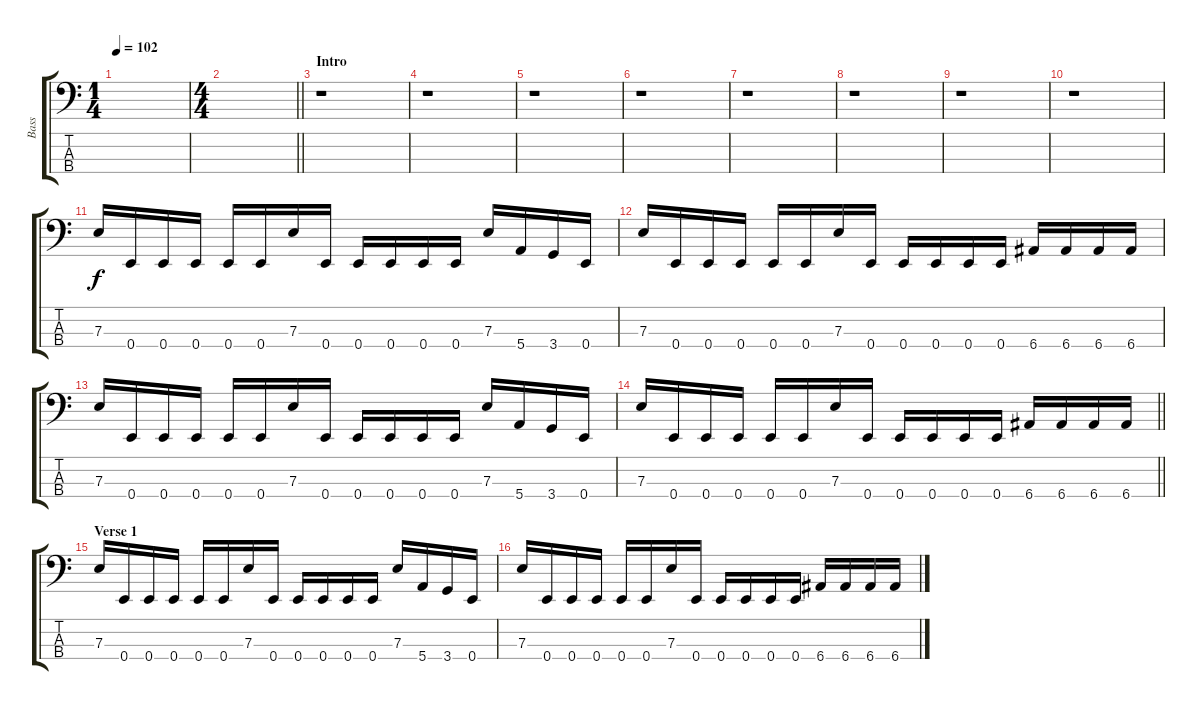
\track ("Bass" "Bass") {instrument electricbassfinger}
\staff {score tabs}
\tuning (G2 D2 A1 E1) {hide}
\ts (1 4)
\tempo 102
\clef f4
\ks c
|
\ts (4 4)
\barLineRight lightlight
|
\section ("" "Intro")
r.1 |
r.1 |
r.1 |
r.1 |
r.1 |
r.1 |
r.1 |
r.1 |
7.3.16 0.4.16 0.4.16 0.4.16 0.4.16 0.4.16 7.3.16 0.4.16 0.4.16 0.4.16 0.4.16 0.4.16 7.3.16 5.4.16 3.4.16 0.4.16 |
7.3.16 0.4.16 0.4.16 0.4.16 0.4.16 0.4.16 7.3.16 0.4.16 0.4.16 0.4.16 0.4.16 0.4.16 6.4.16 6.4.16 6.4.16 6.4.16 |
7.3.16 0.4.16 0.4.16 0.4.16 0.4.16 0.4.16 7.3.16 0.4.16 0.4.16 0.4.16 0.4.16 0.4.16 7.3.16 5.4.16 3.4.16 0.4.16 |
\barLineRight lightlight
7.3.16 0.4.16 0.4.16 0.4.16 0.4.16 0.4.16 7.3.16 0.4.16 0.4.16 0.4.16 0.4.16 0.4.16 6.4.16 6.4.16 6.4.16 6.4.16 |
\section ("" "Verse 1")
7.3.16 0.4.16 0.4.16 0.4.16 0.4.16 0.4.16 7.3.16 0.4.16 0.4.16 0.4.16 0.4.16 0.4.16 7.3.16 5.4.16 3.4.16 0.4.16 |
7.3.16 0.4.16 0.4.16 0.4.16 0.4.16 0.4.16 7.3.16 0.4.16 0.4.16 0.4.16 0.4.16 0.4.16 6.4.16 6.4.16 6.4.16 6.4.16
